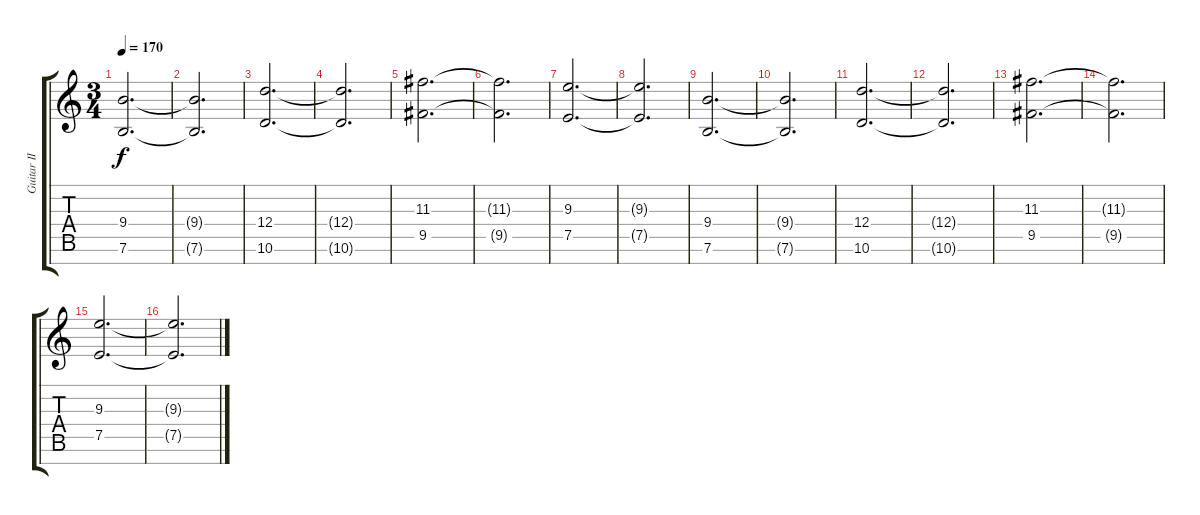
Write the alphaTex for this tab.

\track ("Guitar II" "Guitar II") {instrument distortionguitar}
\staff {score tabs}
\tuning (E4 B3 G3 D3 A2 E2 B1) {hide}
\ts (3 4)
\tempo 170
\clef g2
\ks c
(9.4 7.6).2{d dy f} |
(9.4{t} 7.6{t}).2{d} |
(12.4 10.6).2{d} |
(12.4{t} 10.6{t}).2{d} |
(11.3 9.5).2{d} |
(11.3{t} 9.5{t}).2{d} |
(9.3 7.5).2{d} |
(9.3{t} 7.5{t}).2{d} |
(9.4 7.6).2{d} |
(9.4{t} 7.6{t}).2{d} |
(12.4 10.6).2{d} |
(12.4{t} 10.6{t}).2{d} |
(11.3 9.5).2{d} |
(11.3{t} 9.5{t}).2{d} |
(9.3 7.5).2{d} |
(9.3{t} 7.5{t}).2{d}
